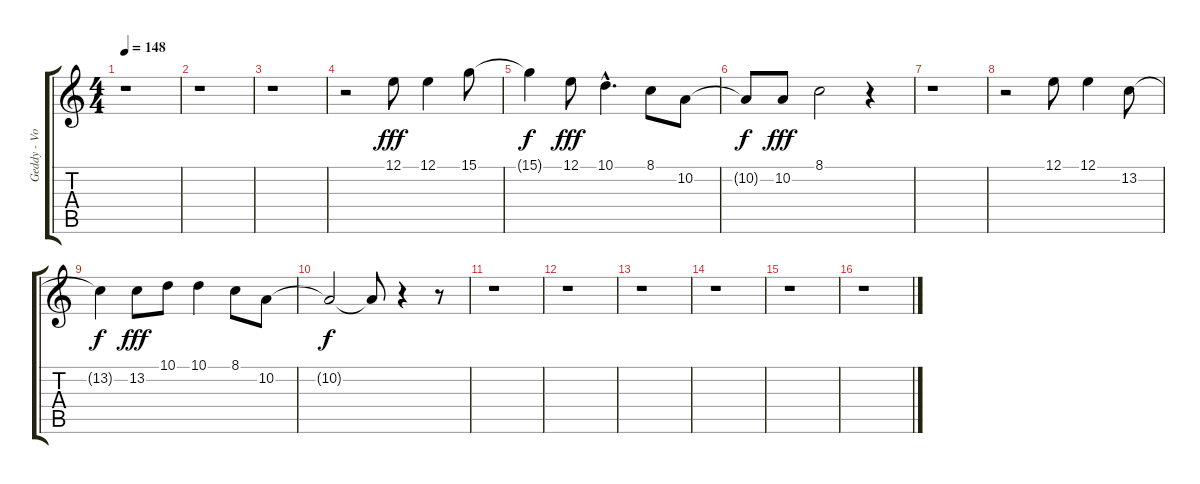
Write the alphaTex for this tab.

\track ("Geddy - Voz(refrão)" "Geddy - Vo") {instrument stringensemble1}
\staff {score tabs}
\tuning (E4 B3 G3 D3 A2 E2) {hide}
\ts (4 4)
\tempo 148
\clef g2
\ks c
r.1{dy fff} |
r.1 |
r.1 |
r.2 12.1.8 12.1.4 15.1.8 |
15.1{t}.4{dy f} 12.1.8{dy fff} 10.1{hac}.4{d} 8.1.8 10.2.8 |
10.2{t}.8{dy f} 10.2.8{dy fff volume 16} 8.1.2 r.4 |
r.1 |
r.2 12.1.8{volume 12} 12.1.4{volume 12} 13.2.8{volume 12} |
13.2{t}.4{dy f} 13.2.8{dy fff volume 11} 10.1.8{volume 11} 10.1.4{volume 11} 8.1.8{volume 11} 10.2.8{volume 10} |
10.2{t}.2{dy f} 10.2{t}.8 r.4 r.8 |
r.1 |
r.1 |
r.1 |
r.1 |
r.1 |
r.1
